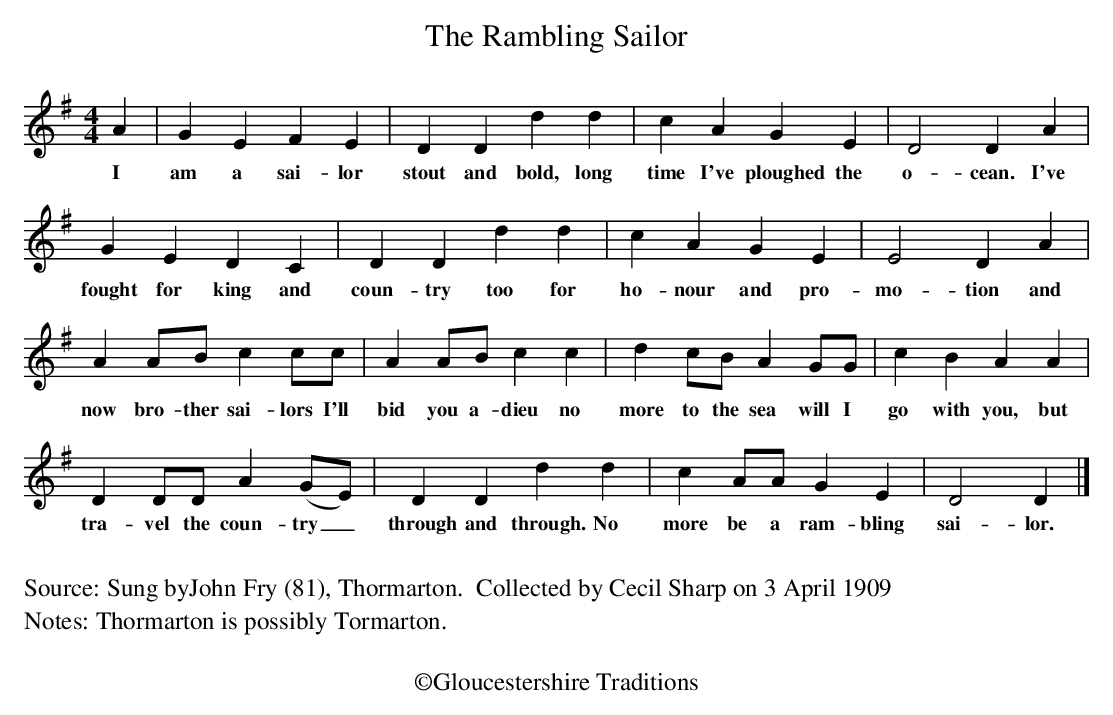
X:1
T: The Rambling Sailor
M:4/4
L:1/4
K:Dmix
A|GEFE|DDdd|c AGE|D2 DA|
w:I am a sai-lor stout and bold, long time I've ploughed the o-cean. I've
GEDC | DDdd|cAGE|E2DA |
w: fought for king and coun-try too for ho-nour and pro-mo-tion and
A A/2B/2 c c/2c/2|A A/2B/2 c c|dc/2B/2AG/2G/2|cBAA|
w: now bro-ther sai-lors I'll bid you a-dieu no more to the sea will I go with you, but
DD/2D/2A (G/2-E/2)|DDdd|cA/2A/2GE|D2D|]
w: tra-vel the coun-try _through and through.  No more be a ram-bling sai-lor.
W:
